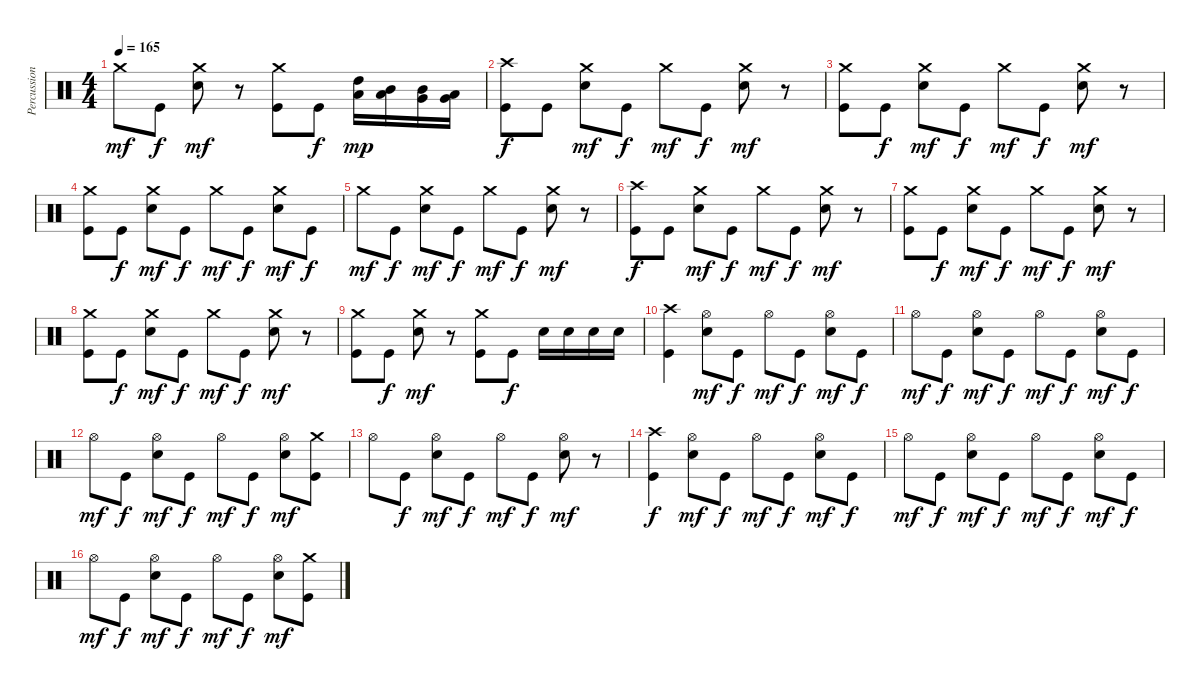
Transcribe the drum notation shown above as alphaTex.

\track ("Percussions" "Percussion") {instrument percussion}
\staff {score}
\articulation defaults
\ts (4 4)
\tempo 165
\clef neutral
\ks c "Crash medium (hit)".8{dy mf} "Kick (hit)".8{dy f}
("Electric Snare (hit)" "Crash medium (hit)").8{dy mf} r.8 ("Kick (hit)" "Crash medium (hit)").8 "Kick (hit)".8{dy f} ("High Tom (hit)" "Low Tom (hit)").16{dy mp} ("Mid Tom (hit)" "Low Tom (hit)").16 ("Mid Tom (hit)" "Very Low Tom (hit)").16 ("Low Tom (hit)" "Very Low Tom (hit)").16 |
("Kick (hit)" "Crash high (hit)").8{dy f} "Kick (hit)".8 ("Electric Snare (hit)" "Crash medium (hit)").8{dy mf} "Kick (hit)".8{dy f} "Crash medium (hit)".8{dy mf} "Kick (hit)".8{dy f} ("Electric Snare (hit)" "Crash medium (hit)").8{dy mf} r.8 |
("Kick (hit)" "Crash medium (hit)").8 "Kick (hit)".8{dy f} ("Electric Snare (hit)" "Crash medium (hit)").8{dy mf} "Kick (hit)".8{dy f} "Crash medium (hit)".8{dy mf} "Kick (hit)".8{dy f} ("Electric Snare (hit)" "Crash medium (hit)").8{dy mf} r.8 |
("Kick (hit)" "Crash medium (hit)").8 "Kick (hit)".8{dy f} ("Electric Snare (hit)" "Crash medium (hit)").8{dy mf} "Kick (hit)".8{dy f} "Crash medium (hit)".8{dy mf} "Kick (hit)".8{dy f} ("Electric Snare (hit)" "Crash medium (hit)").8{dy mf} "Kick (hit)".8{dy f} |
"Crash medium (hit)".8{dy mf} "Kick (hit)".8{dy f} ("Electric Snare (hit)" "Crash medium (hit)").8{dy mf} "Kick (hit)".8{dy f} "Crash medium (hit)".8{dy mf} "Kick (hit)".8{dy f} ("Electric Snare (hit)" "Crash medium (hit)").8{dy mf} r.8 |
("Kick (hit)" "Crash high (hit)").8{dy f} "Kick (hit)".8 ("Electric Snare (hit)" "Crash medium (hit)").8{dy mf} "Kick (hit)".8{dy f} "Crash medium (hit)".8{dy mf} "Kick (hit)".8{dy f} ("Electric Snare (hit)" "Crash medium (hit)").8{dy mf} r.8 |
("Kick (hit)" "Crash medium (hit)").8 "Kick (hit)".8{dy f} ("Electric Snare (hit)" "Crash medium (hit)").8{dy mf} "Kick (hit)".8{dy f} "Crash medium (hit)".8{dy mf} "Kick (hit)".8{dy f} ("Electric Snare (hit)" "Crash medium (hit)").8{dy mf} r.8 |
("Kick (hit)" "Crash medium (hit)").8 "Kick (hit)".8{dy f} ("Electric Snare (hit)" "Crash medium (hit)").8{dy mf} "Kick (hit)".8{dy f} "Crash medium (hit)".8{dy mf} "Kick (hit)".8{dy f} ("Electric Snare (hit)" "Crash medium (hit)").8{dy mf} r.8 |
("Kick (hit)" "Crash medium (hit)").8 "Kick (hit)".8{dy f} ("Electric Snare (hit)" "Crash medium (hit)").8{dy mf} r.8 ("Kick (hit)" "Crash medium (hit)").8 "Kick (hit)".8{dy f} "Electric Snare (hit)".16 "Electric Snare (hit)".16 "Electric Snare (hit)".16 "Electric Snare (hit)".16 |
("Kick (hit)" "Crash high (hit)").4 ("Electric Snare (hit)" "Hi-Hat (open)").8{dy mf} "Kick (hit)".8{dy f} "Hi-Hat (open)".8{dy mf} "Kick (hit)".8{dy f} ("Electric Snare (hit)" "Hi-Hat (open)").8{dy mf} "Kick (hit)".8{dy f} |
"Hi-Hat (open)".8{dy mf} "Kick (hit)".8{dy f} ("Electric Snare (hit)" "Hi-Hat (open)").8{dy mf} "Kick (hit)".8{dy f} "Hi-Hat (open)".8{dy mf} "Kick (hit)".8{dy f} ("Electric Snare (hit)" "Hi-Hat (open)").8{dy mf} "Kick (hit)".8{dy f} |
"Hi-Hat (open)".8{dy mf} "Kick (hit)".8{dy f} ("Electric Snare (hit)" "Hi-Hat (open)").8{dy mf} "Kick (hit)".8{dy f} "Hi-Hat (open)".8{dy mf} "Kick (hit)".8{dy f} ("Electric Snare (hit)" "Hi-Hat (open)").8{dy mf} ("Kick (hit)" "Crash medium (hit)").8 |
"Hi-Hat (open)".8 "Kick (hit)".8{dy f} ("Electric Snare (hit)" "Hi-Hat (open)").8{dy mf} "Kick (hit)".8{dy f} "Hi-Hat (open)".8{dy mf} "Kick (hit)".8{dy f} ("Electric Snare (hit)" "Hi-Hat (open)").8{dy mf} r.8 |
("Kick (hit)" "Crash high (hit)").4{dy f} ("Electric Snare (hit)" "Hi-Hat (open)").8{dy mf} "Kick (hit)".8{dy f} "Hi-Hat (open)".8{dy mf} "Kick (hit)".8{dy f} ("Electric Snare (hit)" "Hi-Hat (open)").8{dy mf} "Kick (hit)".8{dy f} |
"Hi-Hat (open)".8{dy mf} "Kick (hit)".8{dy f} ("Electric Snare (hit)" "Hi-Hat (open)").8{dy mf} "Kick (hit)".8{dy f} "Hi-Hat (open)".8{dy mf} "Kick (hit)".8{dy f} ("Electric Snare (hit)" "Hi-Hat (open)").8{dy mf} "Kick (hit)".8{dy f} |
"Hi-Hat (open)".8{dy mf} "Kick (hit)".8{dy f} ("Electric Snare (hit)" "Hi-Hat (open)").8{dy mf} "Kick (hit)".8{dy f} "Hi-Hat (open)".8{dy mf} "Kick (hit)".8{dy f} ("Electric Snare (hit)" "Hi-Hat (open)").8{dy mf} ("Kick (hit)" "Crash medium (hit)").8
